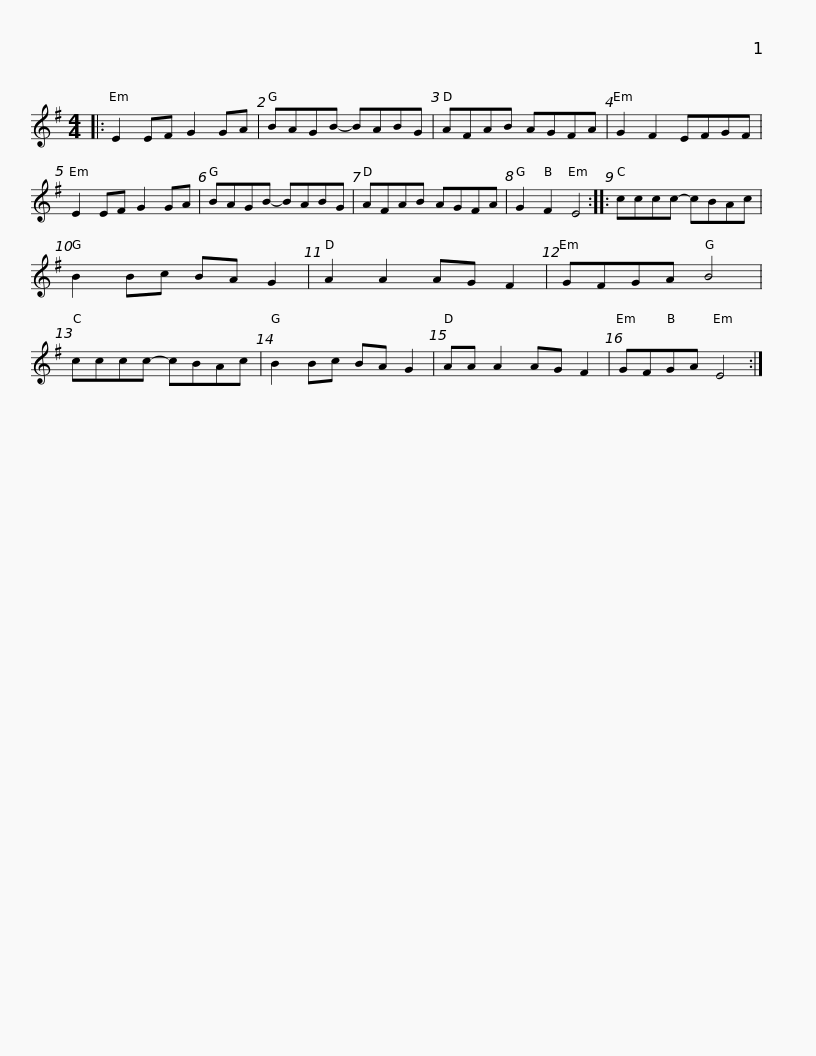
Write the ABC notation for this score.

X:1
L:1/8
M:4/4
I:linebreak $
K:Emin
V:1 treble
V:1
|: E2 EF G2 GA | BAGB- BABG | AFAB AGFA | G2 F2 EFGF | E2 EF G2 GA | %5
 BAGB- BABG |$ AFAB AGFA | G2 F2 E4 :: cccc- cBAc | B2 Bc BA G2 | %10
 A2 A2 AG F2 | GFGA B4 |$ cccc- cBAc | B2 Bc BA G2 | AA A2 AG F2 | %15
 GFGA E4 :| %16
